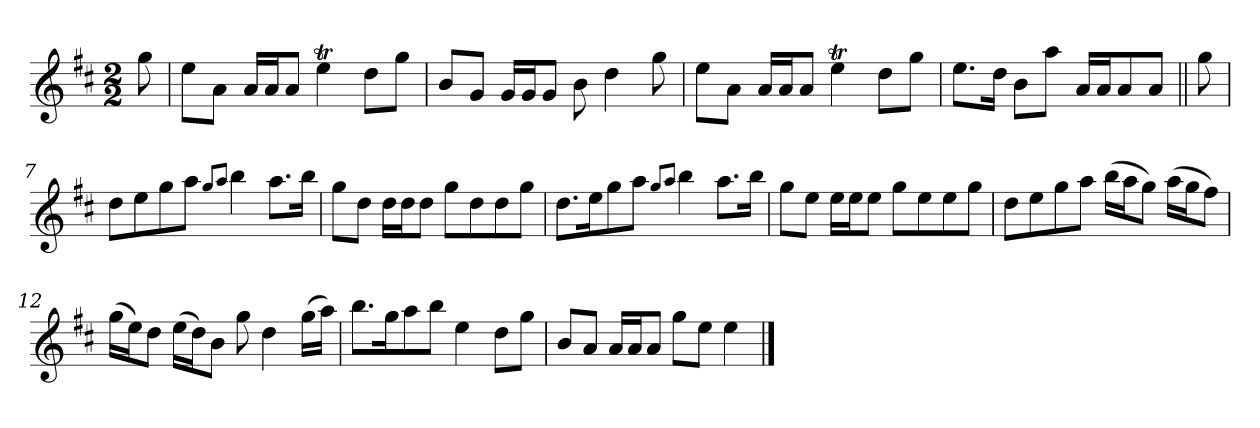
**kern
*part1
*staff1
*clefG2
*k[f#c#]
*M2/2
*MM160
=1
8gg\
=2
8ee\L
8a\J
16a/LL
16a/J
8a/J
4eeT\
8dd\L
8gg\J
=3
8b/L
8g/J
16g/LL
16g/J
8g/J
8b\
4dd\
8gg\
=4
8ee\L
8a\J
16a/LL
16a/J
8a/J
4eeT\
8dd\L
8gg\J
=5
8.ee\L
16dd\Jk
8b\L
8aa\J
16a/LL
16a/J
8a/
8a/J
=6||
8gg\
!!LO:LB:g=z
=7
8dd\L
8ee\
8gg\
8aa\J
8qgg/L
8qaa/J
4bb\
8.aa\L
16bb\Jk
=8
8gg\L
8dd\J
16dd\LL
16dd\J
8dd\J
8gg\L
8dd\
8dd\
8gg\J
=9
8.dd\L
16ee\K
8gg\
8aa\J
8qgg/L
8qaa/J
4bb\
8.aa\L
16bb\Jk
=10
8gg\L
8ee\J
16ee\LL
16ee\J
8ee\J
8gg\L
8ee\
8ee\
8gg\J
!!LO:LB:g=z
=11
8dd\L
8ee\
8gg\
8aa\J
(>16bb\LL
16aa\J
8gg\J)
(>16aa\LL
16gg\J
8ff#\J)
=12
(>16gg\LL
16ee\J)
8dd\J
(>16ee\LL
16dd\J)
8b\J
8gg\
4dd\
(>16gg\LL
16aa\JJ)
=13
8.bb\L
16gg\K
8aa\
8bb\J
4ee\
8dd\L
8gg\J
=14
8b/L
8a/J
16a/LL
16a/J
8a/J
8gg\L
8ee\J
4ee\
==
*-
